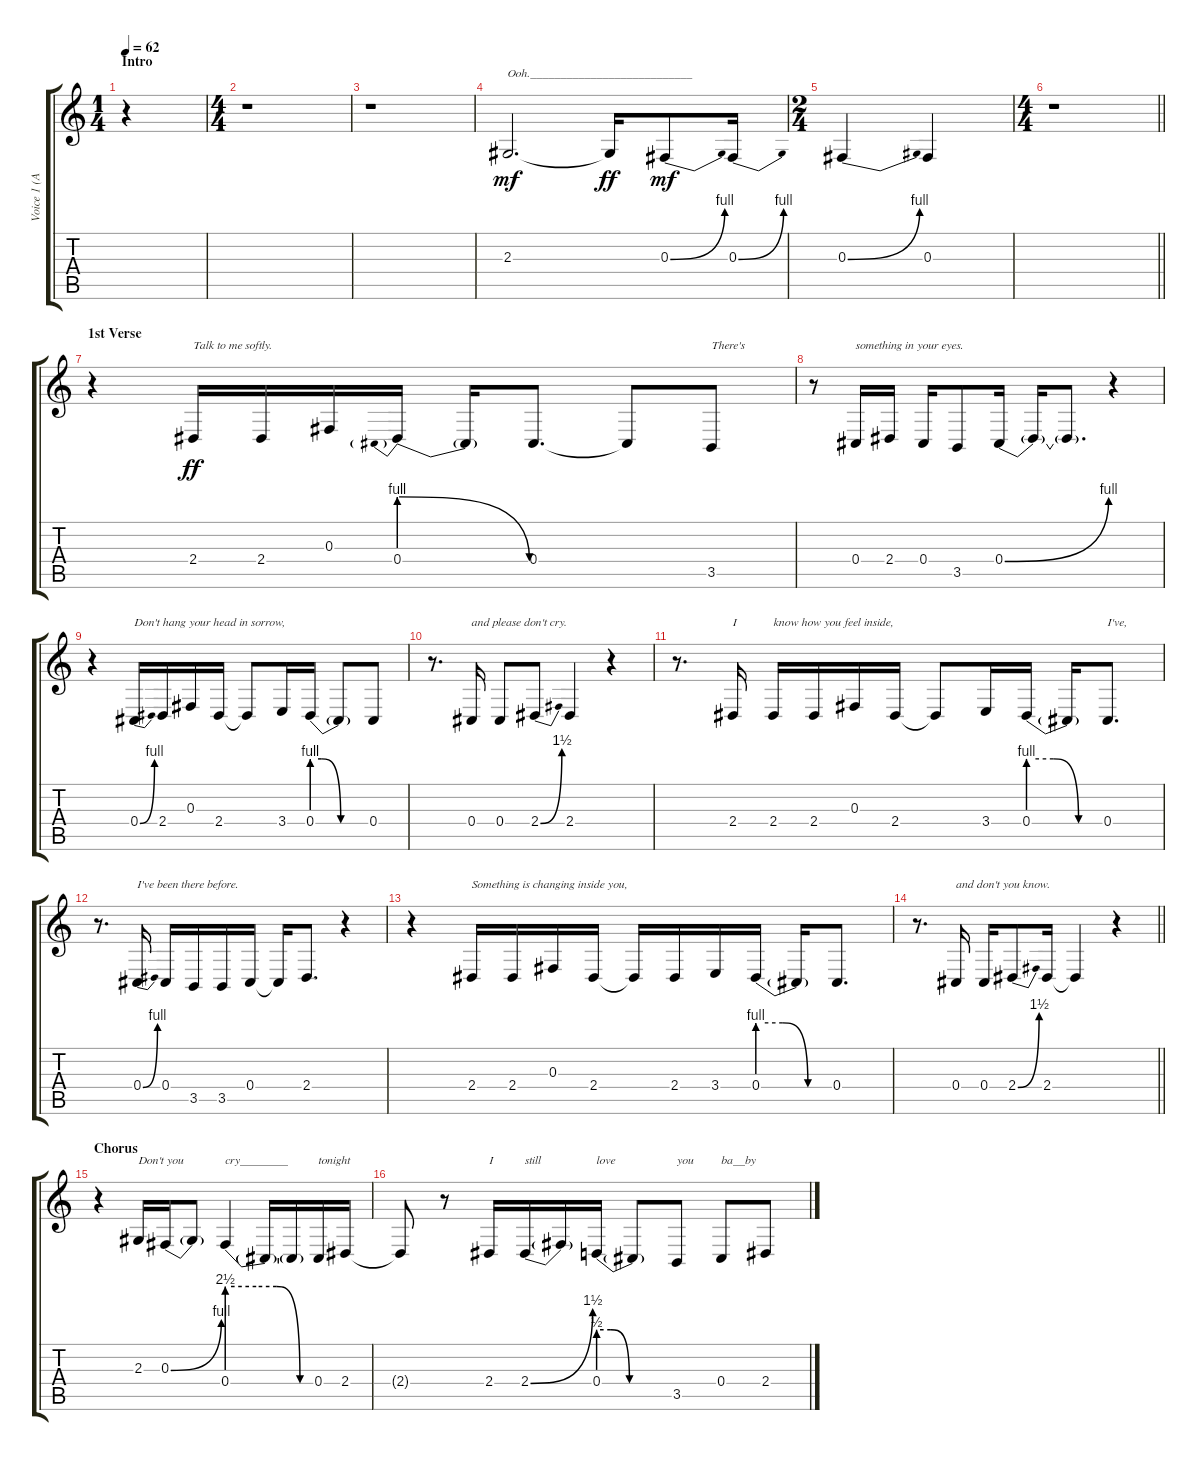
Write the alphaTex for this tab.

\track ("Voice 1 (Axl)" "Voice 1 (A") {mute instrument lead2sawtooth}
\staff {score tabs}
\tuning (Eb4 Bb3 Gb3 Db3 Ab2 Eb2) {hide}
\ts (1 4)
\section ("" "Intro")
\tempo 62
\clef g2
\ks c
r.4{dy mf instrument lead2sawtooth} |
\ts (4 4)
r.1 |
r.1 |
2.3.2{d txt "Ooh.___________________________"} 2.3{t}.16{dy ff} 0.3{be (bend 0 0 60 4)}.8{dy mf} 0.3{be (bend 0 0 60 4)}.16 |
\ts (2 4)
0.3{be (bend 0 0 60 4)}.4 0.3.4 |
\ts (4 4)
\barLineRight lightlight
r.1 |
\section ("" "1st Verse")
r.4 2.4.16{txt "Talk to me softly." dy ff} 2.4.16 0.3.16 0.4{be (prebendrelease 0 4 60 0)}.16 0.4{t}.16 0.4.8{d} 0.4{t}.8 3.5.8{txt "There's"} |
r.8 0.4.16{txt "something in your eyes."} 2.4.16 0.4.16 3.5.8 0.4{be (bend 0 0 60 4)}.16 0.4{t}.16 0.4{t}.8{d} r.4 |
r.4 0.4{be (bend 0 0 60 4)}.16{txt "Don't hang your head in sorrow,"} 2.4.16 0.3.16 2.4.16 2.4{t}.8 3.4.16 0.4{be (custom 0 4 10 4 30 0 40 0 60 0)}.16 0.4{t}.8 0.4.8 |
r.8{d} 0.4.16{txt "and please don't cry."} 0.4.8 2.4{be (bend 0 0 60 6)}.8 2.4.4 r.4 |
r.8{d} 2.4.16{txt "I"} 2.4.16{txt "know how you feel inside,"} 2.4.16 0.3.16 2.4.16 2.4{t}.8 3.4.16 0.4{be (custom 0 4 20 4 40 0 60 0)}.16 0.4{t}.16 0.4.8{d txt "I've,"} |
r.8{d} 0.4{be (bend 0 0 60 4)}.16{txt "I've been there before."} 0.4.16 3.5.16 3.5.16 0.4.16 0.4{t}.16 2.4.8{d} r.4 |
r.4 2.4.16{txt "Something is changing inside you,"} 2.4.16 0.3.16 2.4.16 2.4{t}.16 2.4.16 3.4.16 0.4{be (custom 0 4 20 4 40 0 60 0)}.16 0.4{t}.16 0.4.8{d} |
\barLineRight lightlight
r.8{d} 0.4.16{txt "and don't you know."} 0.4.16 2.4{be (bend 0 0 60 6)}.8 2.4.16 2.4{t}.4 r.4 |
\section ("" "Chorus")
r.4 2.3.16{txt "Don't you"} 0.3{be (bend 0 0 60 4)}.16 0.3{t}.8 0.4{be (custom 0 10 20 10 34 10 50 0 60 0)}.4{txt "cry________"} 0.4{t}.16 0.4{t}.16 0.4.16{txt "tonight"} 2.4.16 |
2.4{t}.8 r.8 2.4.16{txt "I"} 2.4{be (bend 0 0 60 6)}.16{txt "still"} 2.4{t}.16 0.4{be (custom 0 2 10 2 25 0 40 0 60 0)}.16{txt "love"} 0.4{t}.8 3.5.8{txt "you"} 0.4.8{txt "ba__by"} 2.4.8
